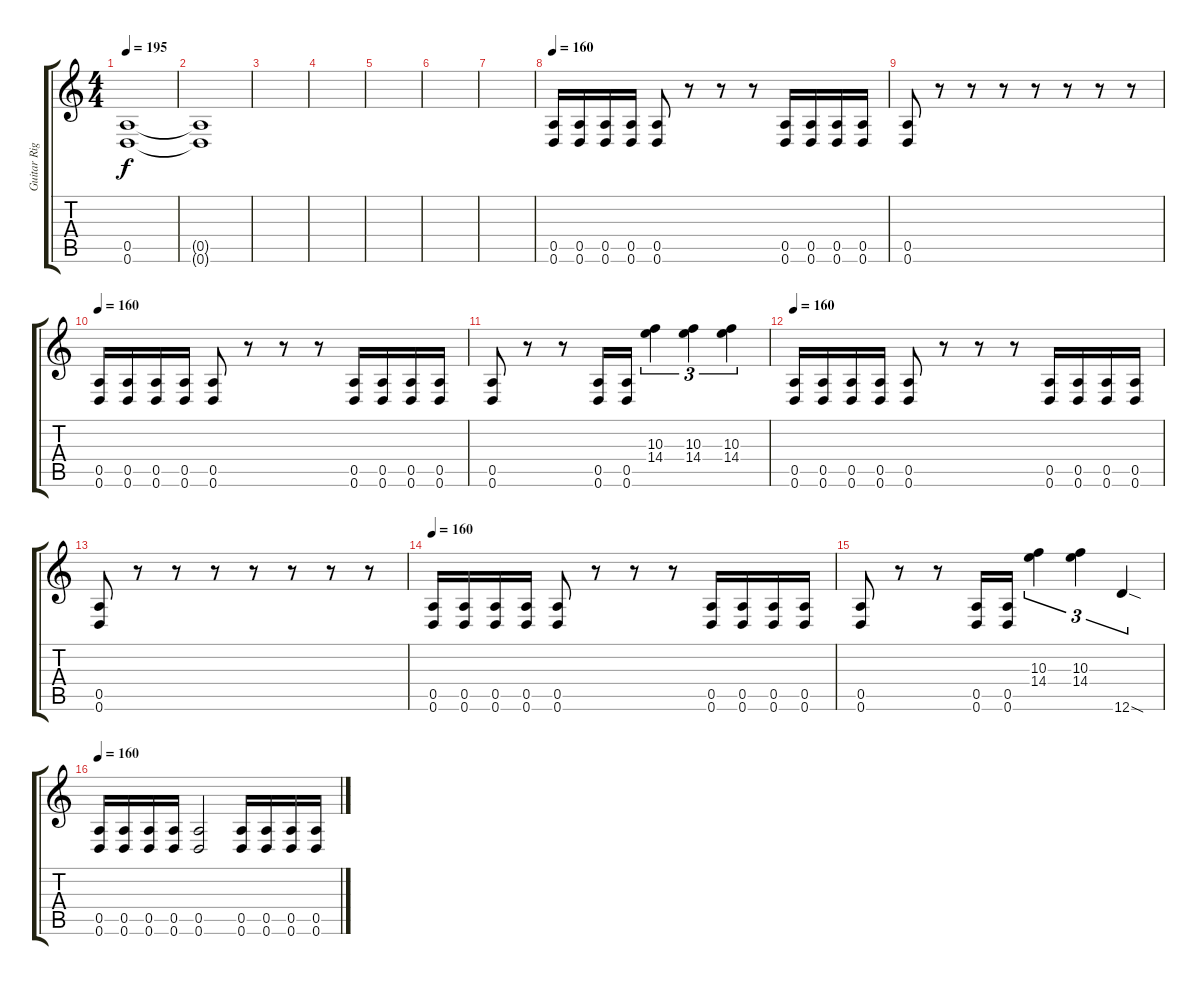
\track ("Guitar Right" "Guitar Rig") {instrument distortionguitar}
\staff {score tabs}
\tuning (E4 B3 G3 D3 A2 D2) {hide}
\ts (4 4)
\tempo 195
\clef g2
\ks c
(0.5 0.6).1{dy f} |
(0.5{t} 0.6{t}).1 |
|
|
|
|
|
\tempo 160
(0.5 0.6).16 (0.5 0.6).16 (0.5 0.6).16 (0.5 0.6).16 (0.5 0.6).8 r.8 r.8 r.8 (0.5 0.6).16 (0.5 0.6).16 (0.5 0.6).16 (0.5 0.6).16 |
(0.5 0.6).8 r.8 r.8 r.8 r.8 r.8 r.8 r.8 |
\tempo 160
(0.5 0.6).16 (0.5 0.6).16 (0.5 0.6).16 (0.5 0.6).16 (0.5 0.6).8 r.8 r.8 r.8 (0.5 0.6).16 (0.5 0.6).16 (0.5 0.6).16 (0.5 0.6).16 |
(0.5 0.6).8 r.8 r.8 (0.5 0.6).16 (0.5 0.6).16 (10.3 14.4).4{tu (3 2)} (10.3 14.4).4{tu (3 2)} (10.3 14.4).4{tu (3 2)} |
\tempo 160
(0.5 0.6).16 (0.5 0.6).16 (0.5 0.6).16 (0.5 0.6).16 (0.5 0.6).8 r.8 r.8 r.8 (0.5 0.6).16 (0.5 0.6).16 (0.5 0.6).16 (0.5 0.6).16 |
(0.5 0.6).8 r.8 r.8 r.8 r.8 r.8 r.8 r.8 |
\tempo 160
(0.5 0.6).16 (0.5 0.6).16 (0.5 0.6).16 (0.5 0.6).16 (0.5 0.6).8 r.8 r.8 r.8 (0.5 0.6).16 (0.5 0.6).16 (0.5 0.6).16 (0.5 0.6).16 |
(0.5 0.6).8 r.8 r.8 (0.5 0.6).16 (0.5 0.6).16 (10.3 14.4).4{tu (3 2)} (10.3 14.4).4{tu (3 2)} 12.6{sod}.4{tu (3 2)} |
\tempo 160
(0.5 0.6).16 (0.5 0.6).16 (0.5 0.6).16 (0.5 0.6).16 (0.5 0.6).2 (0.5 0.6).16 (0.5 0.6).16 (0.5 0.6).16 (0.5 0.6).16
